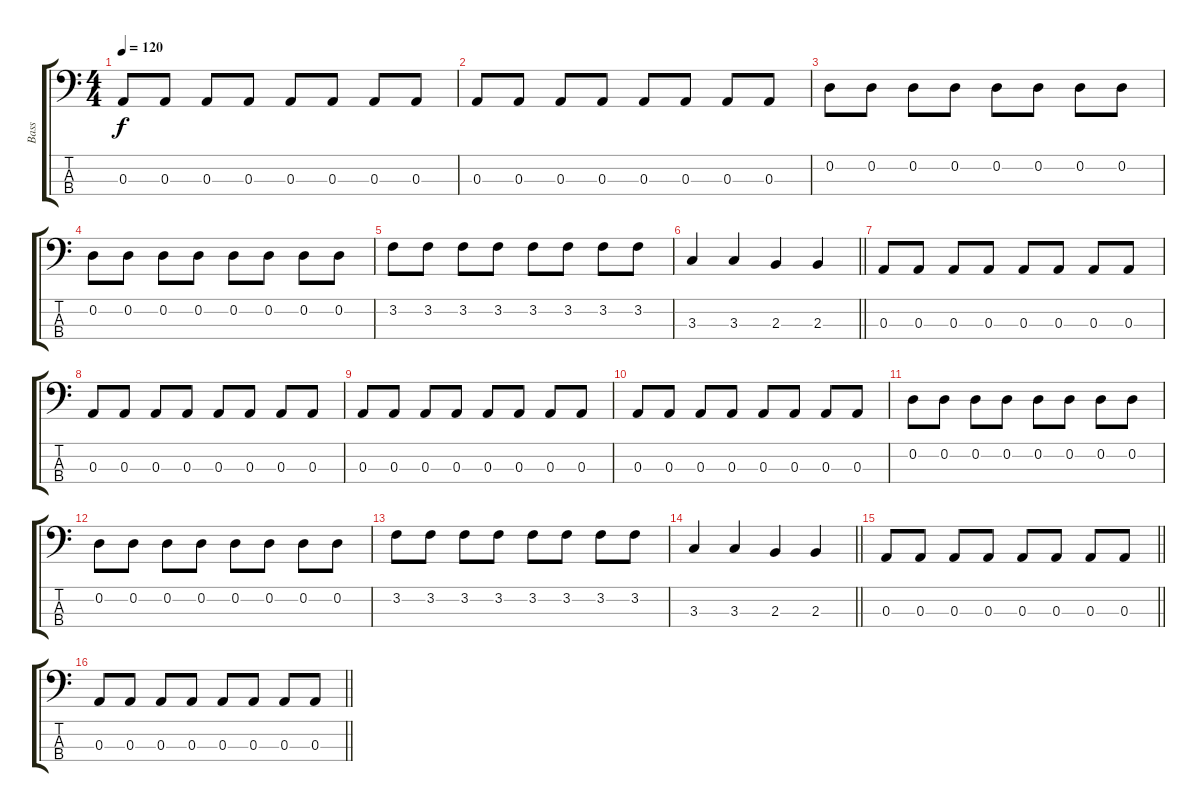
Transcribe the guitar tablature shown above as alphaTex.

\track ("Bass" "Bass") {instrument electricbassfinger}
\staff {score tabs}
\tuning (G2 D2 A1 E1) {hide}
\ts (4 4)
\tempo 120
\clef f4
\ks c
0.3.8{dy f} 0.3.8 0.3.8 0.3.8 0.3.8 0.3.8 0.3.8 0.3.8 |
0.3.8 0.3.8 0.3.8 0.3.8 0.3.8 0.3.8 0.3.8 0.3.8 |
0.2.8 0.2.8 0.2.8 0.2.8 0.2.8 0.2.8 0.2.8 0.2.8 |
0.2.8 0.2.8 0.2.8 0.2.8 0.2.8 0.2.8 0.2.8 0.2.8 |
3.2.8 3.2.8 3.2.8 3.2.8 3.2.8 3.2.8 3.2.8 3.2.8 |
\barLineRight lightlight
3.3.4 3.3.4 2.3.4 2.3.4 |
0.3.8 0.3.8 0.3.8 0.3.8 0.3.8 0.3.8 0.3.8 0.3.8 |
0.3.8 0.3.8 0.3.8 0.3.8 0.3.8 0.3.8 0.3.8 0.3.8 |
0.3.8 0.3.8 0.3.8 0.3.8 0.3.8 0.3.8 0.3.8 0.3.8 |
0.3.8 0.3.8 0.3.8 0.3.8 0.3.8 0.3.8 0.3.8 0.3.8 |
0.2.8 0.2.8 0.2.8 0.2.8 0.2.8 0.2.8 0.2.8 0.2.8 |
0.2.8 0.2.8 0.2.8 0.2.8 0.2.8 0.2.8 0.2.8 0.2.8 |
3.2.8 3.2.8 3.2.8 3.2.8 3.2.8 3.2.8 3.2.8 3.2.8 |
\barLineRight lightlight
3.3.4 3.3.4 2.3.4 2.3.4 |
\barLineRight lightlight
0.3.8 0.3.8 0.3.8 0.3.8 0.3.8 0.3.8 0.3.8 0.3.8 |
\barLineRight lightlight
0.3.8 0.3.8 0.3.8 0.3.8 0.3.8 0.3.8 0.3.8 0.3.8
